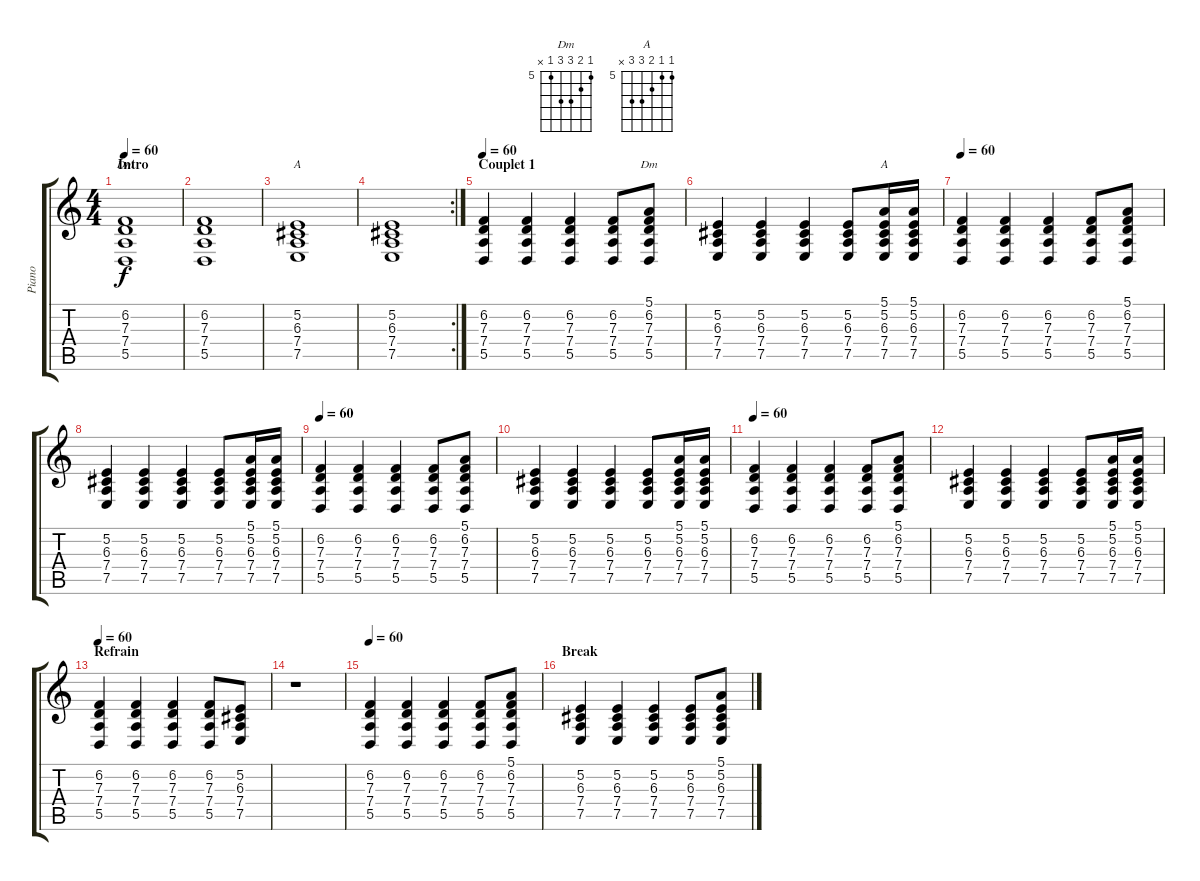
\track ("Piano" "Piano") {instrument brightacousticpiano}
\staff {score tabs}
\tuning (E4 B3 G3 D3 A2 E2) {hide}
\chord ("Dm" x 6 7 7 5 x) {firstfret 5}
\chord ("A" x 5 6 7 7 x) {firstfret 5}
\chord ("Dm" 5 6 7 7 5 x) {firstfret 5}
\chord ("A" 5 5 6 7 7 x) {firstfret 5}
\ts (4 4)
\section ("" "Intro")
\tempo 60
\tempo 120
\tempo 60
\clef g2
\ks c
(6.2 7.3 7.4 5.5).1{ch "Dm" dy f instrument brightacousticpiano} |
(6.2 7.3 7.4 5.5).1 |
(5.2 6.3 7.4 7.5).1{ch "A"} |
\rc 2
(5.2 6.3 7.4 7.5).1 |
\section ("" "Couplet 1")
\tempo 60
(6.2 7.3 7.4 5.5).4 (6.2 7.3 7.4 5.5).4 (6.2 7.3 7.4 5.5).4 (6.2 7.3 7.4 5.5).8 (5.1 6.2 7.3 7.4 5.5).8{ch "Dm"} |
(5.2 6.3 7.4 7.5).4 (5.2 6.3 7.4 7.5).4 (5.2 6.3 7.4 7.5).4 (5.2 6.3 7.4 7.5).8 (5.1 5.2 6.3 7.4 7.5).16{ch "A"} (5.1 5.2 6.3 7.4 7.5).16 |
\tempo 60
(6.2 7.3 7.4 5.5).4 (6.2 7.3 7.4 5.5).4 (6.2 7.3 7.4 5.5).4 (6.2 7.3 7.4 5.5).8 (5.1 6.2 7.3 7.4 5.5).8 |
(5.2 6.3 7.4 7.5).4 (5.2 6.3 7.4 7.5).4 (5.2 6.3 7.4 7.5).4 (5.2 6.3 7.4 7.5).8 (5.1 5.2 6.3 7.4 7.5).16 (5.1 5.2 6.3 7.4 7.5).16 |
\tempo 60
(6.2 7.3 7.4 5.5).4 (6.2 7.3 7.4 5.5).4 (6.2 7.3 7.4 5.5).4 (6.2 7.3 7.4 5.5).8 (5.1 6.2 7.3 7.4 5.5).8 |
(5.2 6.3 7.4 7.5).4 (5.2 6.3 7.4 7.5).4 (5.2 6.3 7.4 7.5).4 (5.2 6.3 7.4 7.5).8 (5.1 5.2 6.3 7.4 7.5).16 (5.1 5.2 6.3 7.4 7.5).16 |
\tempo 60
(6.2 7.3 7.4 5.5).4 (6.2 7.3 7.4 5.5).4 (6.2 7.3 7.4 5.5).4 (6.2 7.3 7.4 5.5).8 (5.1 6.2 7.3 7.4 5.5).8 |
(5.2 6.3 7.4 7.5).4 (5.2 6.3 7.4 7.5).4 (5.2 6.3 7.4 7.5).4 (5.2 6.3 7.4 7.5).8 (5.1 5.2 6.3 7.4 7.5).16 (5.1 5.2 6.3 7.4 7.5).16 |
\section ("" "Refrain")
\tempo 60
(6.2 7.3 7.4 5.5).4 (6.2 7.3 7.4 5.5).4 (6.2 7.3 7.4 5.5).4 (6.2 7.3 7.4 5.5).8 (5.2 6.3 7.4 7.5).8 |
r.1 |
\tempo 60
(6.2 7.3 7.4 5.5).4 (6.2 7.3 7.4 5.5).4 (6.2 7.3 7.4 5.5).4 (6.2 7.3 7.4 5.5).8 (5.1 6.2 7.3 7.4 5.5).8 |
\section ("" "Break")
(5.2 6.3 7.4 7.5).4 (5.2 6.3 7.4 7.5).4 (5.2 6.3 7.4 7.5).4 (5.2 6.3 7.4 7.5).8 (5.1 5.2 6.3 7.4 7.5).8
